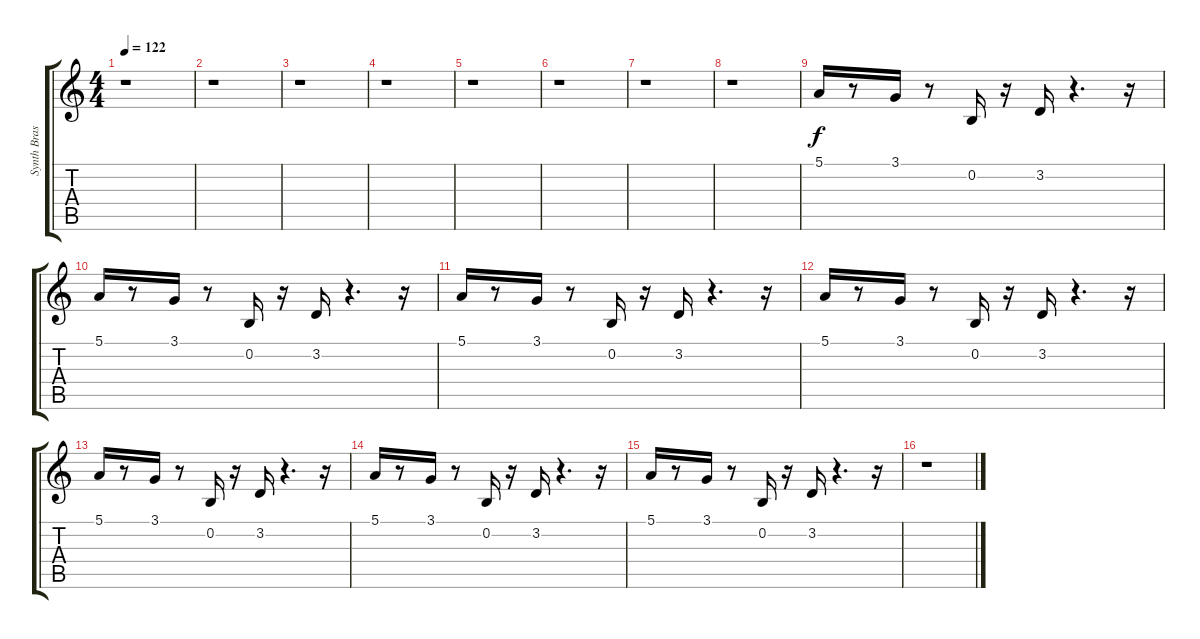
\track ("Synth Brass 2" "Synth Bras") {instrument synthbrass2}
\staff {score tabs}
\tuning (E4 B3 G3 D3 A2 E2) {hide}
\ts (4 4)
\tempo 122
\clef g2
\ks c
r.1{dy f} |
r.1 |
r.1 |
r.1 |
r.1 |
r.1 |
r.1 |
r.1 |
5.1.16 r.8 3.1.16 r.8 0.2.16 r.16 3.2.16 r.4{d} r.16 |
5.1.16 r.8 3.1.16 r.8 0.2.16 r.16 3.2.16 r.4{d} r.16 |
5.1.16 r.8 3.1.16 r.8 0.2.16 r.16 3.2.16 r.4{d} r.16 |
5.1.16 r.8 3.1.16 r.8 0.2.16 r.16 3.2.16 r.4{d} r.16 |
5.1.16 r.8 3.1.16 r.8 0.2.16 r.16 3.2.16 r.4{d} r.16 |
5.1.16 r.8 3.1.16 r.8 0.2.16 r.16 3.2.16 r.4{d} r.16 |
5.1.16 r.8 3.1.16 r.8 0.2.16 r.16 3.2.16 r.4{d} r.16 |
r.1
